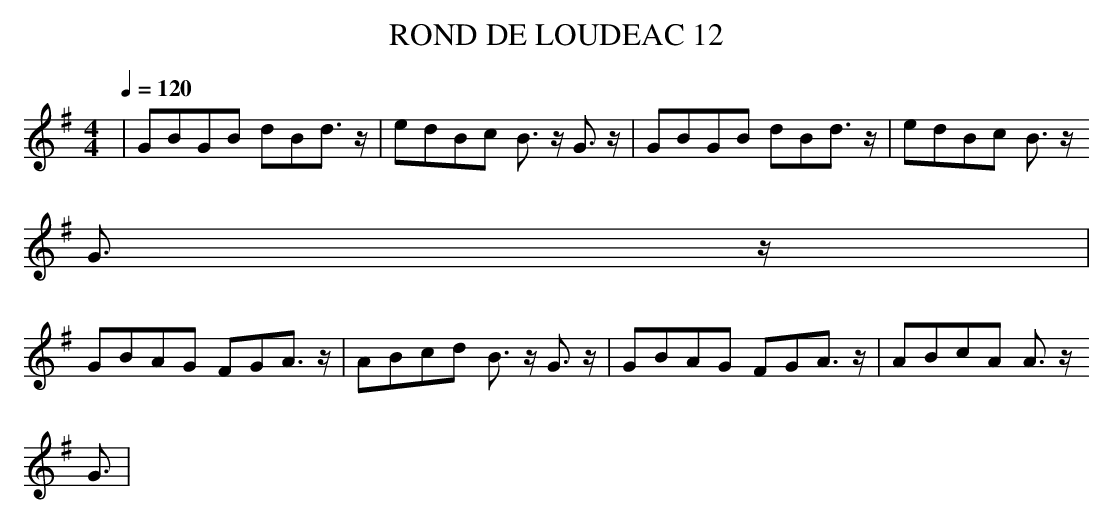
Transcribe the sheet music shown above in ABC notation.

X:1
T:ROND DE LOUDEAC 12
M:4/4
L:1/8
Q:1/4=120
K:G
|GBGB dBd3/2 z/2 |edBc B3/2 z/2 G3/2 z/2 |GBGB dBd3/2 z/2 |edBc B3/2 z/2
 G3/2 z/2 |
GBAG FGA3/2 z/2 |ABcd B3/2 z/2 G3/2 z/2 |GBAG FGA3/2 z/2 |ABcA A3/2 z/2
G3/2|
